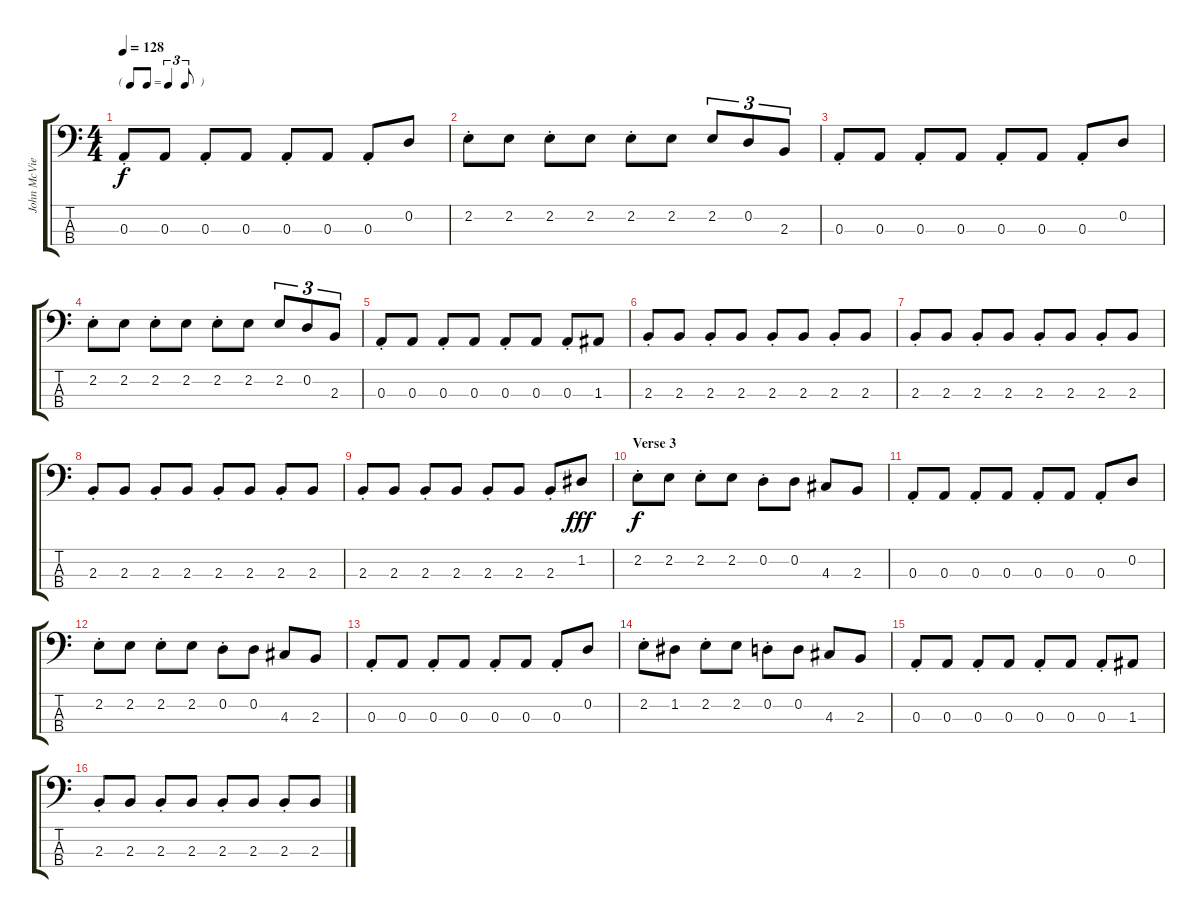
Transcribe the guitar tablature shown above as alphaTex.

\track ("John McVie - Bass" "John McVie") {instrument electricbassfinger}
\staff {score tabs}
\tuning (G2 D2 A1 E1) {hide}
\ts (4 4)
\tf triplet8th
\tempo 128
\clef f4
\ks c
0.3{st}.8{dy f} 0.3.8 0.3{st}.8 0.3.8 0.3{st}.8 0.3.8 0.3{st}.8 0.2.8 |
2.2{st}.8 2.2.8 2.2{st}.8 2.2.8 2.2{st}.8 2.2.8 2.2.8{tu (3 2)} 0.2.8{tu (3 2)} 2.3.8{tu (3 2)} |
0.3{st}.8 0.3.8 0.3{st}.8 0.3.8 0.3{st}.8 0.3.8 0.3{st}.8 0.2.8 |
2.2{st}.8 2.2.8 2.2{st}.8 2.2.8 2.2{st}.8 2.2.8 2.2.8{tu (3 2)} 0.2.8{tu (3 2)} 2.3.8{tu (3 2)} |
0.3{st}.8 0.3.8 0.3{st}.8 0.3.8 0.3{st}.8 0.3.8 0.3{st}.8 1.3.8 |
2.3{st}.8 2.3.8 2.3{st}.8 2.3.8 2.3{st}.8 2.3.8 2.3{st}.8 2.3.8 |
2.3{st}.8 2.3.8 2.3{st}.8 2.3.8 2.3{st}.8 2.3.8 2.3{st}.8 2.3.8 |
2.3{st}.8 2.3.8 2.3{st}.8 2.3.8 2.3{st}.8 2.3.8 2.3{st}.8 2.3.8 |
2.3{st}.8 2.3.8 2.3{st}.8 2.3.8 2.3{st}.8 2.3.8 2.3{st}.8 1.2.8{dy fff} |
\section ("" "Verse 3")
2.2{st}.8{dy f} 2.2.8 2.2{st}.8 2.2.8 0.2{st}.8 0.2.8 4.3.8 2.3.8 |
0.3{st}.8 0.3.8 0.3{st}.8 0.3.8 0.3{st}.8 0.3.8 0.3{st}.8 0.2.8 |
2.2{st}.8 2.2.8 2.2{st}.8 2.2.8 0.2{st}.8 0.2.8 4.3.8 2.3.8 |
0.3{st}.8 0.3.8 0.3{st}.8 0.3.8 0.3{st}.8 0.3.8 0.3{st}.8 0.2.8 |
2.2{st}.8 1.2.8 2.2{st}.8 2.2.8 0.2{st}.8 0.2.8 4.3.8 2.3.8 |
0.3{st}.8 0.3.8 0.3{st}.8 0.3.8 0.3{st}.8 0.3.8 0.3{st}.8 1.3.8 |
2.3{st}.8 2.3.8 2.3{st}.8 2.3.8 2.3{st}.8 2.3.8 2.3{st}.8 2.3.8
